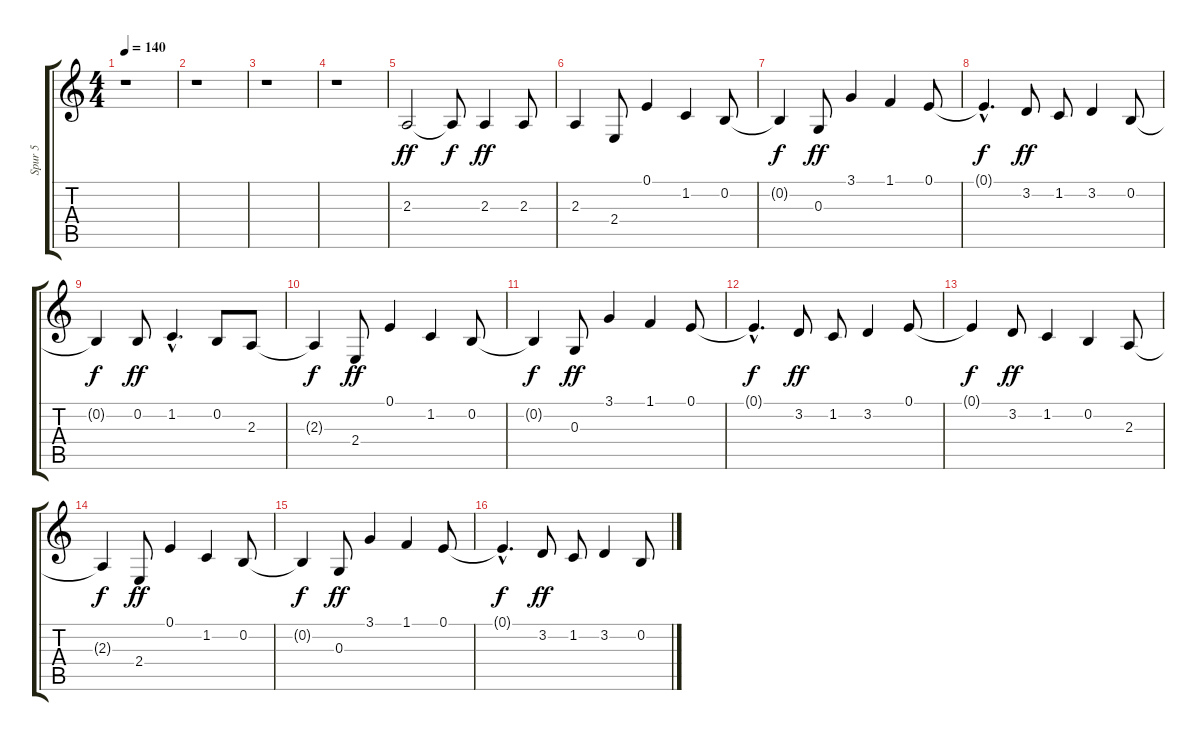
\track ("Spur 5" "Spur 5") {instrument clavinet}
\staff {score tabs}
\tuning (E4 B3 G3 D3 A2 E2) {hide}
\ts (4 4)
\tempo 140
\clef g2
\ks c
r.1{dy f} |
r.1 |
r.1 |
r.1 |
2.3.2{dy ff} 2.3{t}.8{dy f} 2.3.4{dy ff} 2.3.8 |
2.3.4 2.4.8 0.1.4 1.2.4 0.2.8 |
0.2{t}.4{dy f} 0.3.8{dy ff} 3.1.4 1.1.4 0.1.8 |
0.1{hac t}.4{d dy f} 3.2.8{dy ff} 1.2.8 3.2.4 0.2.8 |
0.2{t}.4{dy f} 0.2.8{dy ff} 1.2{hac}.4{d} 0.2.8 2.3.8 |
2.3{t}.4{dy f} 2.4.8{dy ff} 0.1.4 1.2.4 0.2.8 |
0.2{t}.4{dy f} 0.3.8{dy ff} 3.1.4 1.1.4 0.1.8 |
0.1{hac t}.4{d dy f} 3.2.8{dy ff} 1.2.8 3.2.4 0.1.8 |
0.1{t}.4{dy f} 3.2.8{dy ff} 1.2.4 0.2.4 2.3.8 |
2.3{t}.4{dy f} 2.4.8{dy ff} 0.1.4 1.2.4 0.2.8 |
0.2{t}.4{dy f} 0.3.8{dy ff} 3.1.4 1.1.4 0.1.8 |
0.1{hac t}.4{d dy f} 3.2.8{dy ff} 1.2.8 3.2.4 0.2.8
